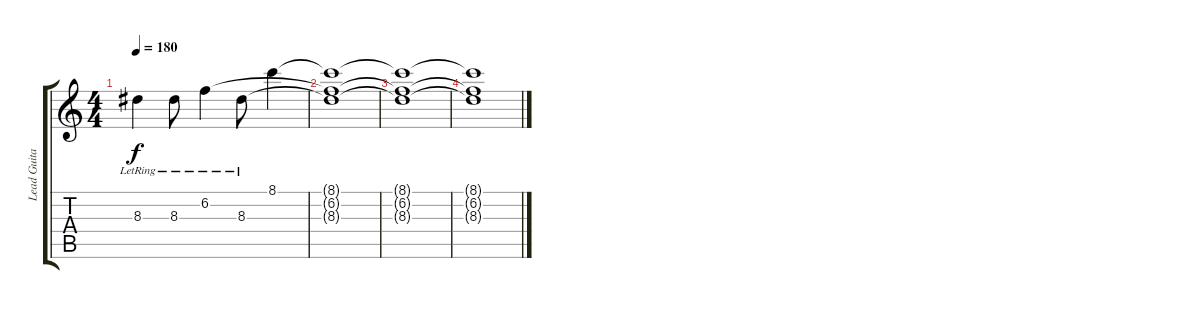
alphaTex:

\track ("Lead Guitar" "Lead Guita") {instrument overdrivenguitar}
\staff {score tabs}
\tuning (E4 B3 G3 D3 A2 E2) {hide}
\ts (4 4)
\tempo 180
\clef g2
\ks c
8.3{lr}.4{dy f} 8.3{lr}.8 6.2{lr}.4 8.3{lr}.8 8.1.4 |
(8.1{t} 6.2{t} 8.3{t}).1 |
(8.1{t} 6.2{t} 8.3{t}).1{volume 0} |
(8.1{t} 6.2{t} 8.3{t}).1
